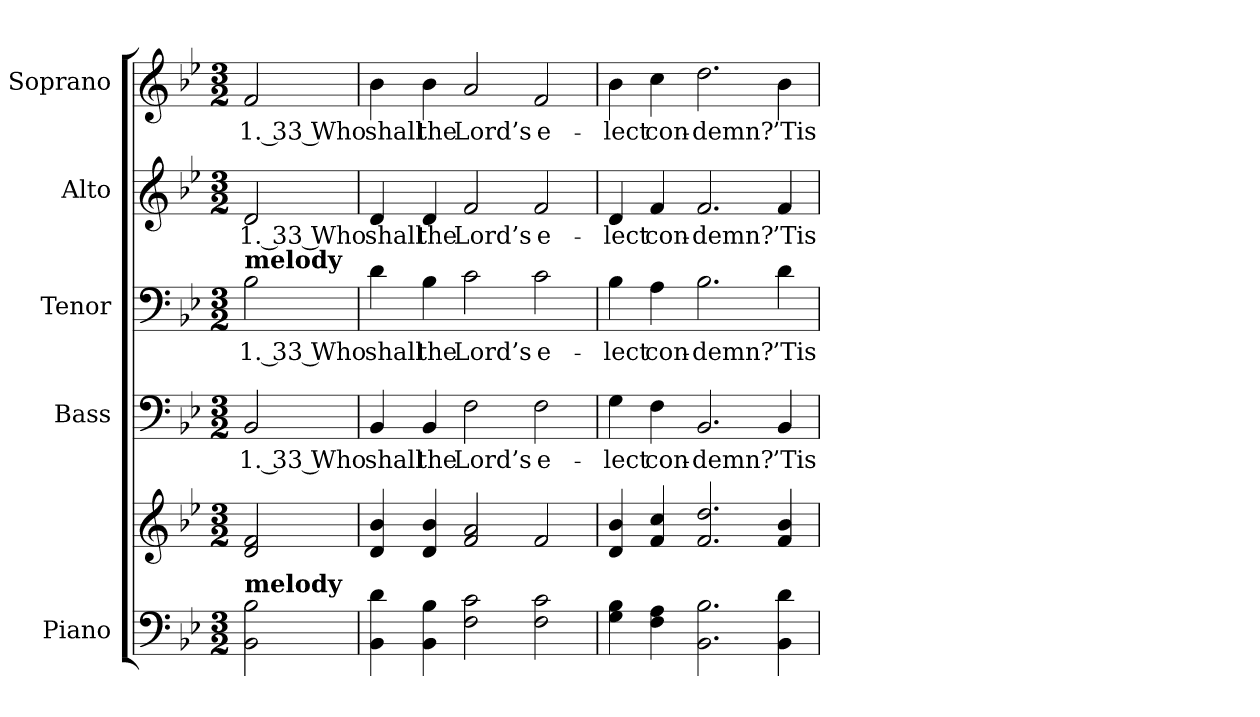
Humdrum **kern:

**kern	**kern	**kern	**text	**kern	**text	**kern	**text	**kern	**text
*part5	*part5	*part4	*part4	*part3	*part3	*part2	*part2	*part1	*part1
*staff6	*staff5	*staff4	*staff4	*staff3	*staff3	*staff2	*staff2	*staff1	*staff1
*I"Piano	*	*I"Bass	*	*I"Tenor	*	*I"Alto	*	*I"Soprano	*
*I'Pno.	*	*I'B.	*	*I'T.	*	*I'A.	*	*I'S.	*
!!LO:PB:g=z
*clefF4	*clefG2	*clefF4	*	*clefF4	*	*clefG2	*	*clefG2	*
*k[b-e-]	*k[b-e-]	*k[b-e-]	*	*k[b-e-]	*	*k[b-e-]	*	*k[b-e-]	*
*g:	*g:	*g:	*	*g:	*	*g:	*	*g:	*
*M3/2	*M3/2	*M3/2	*	*M3/2	*	*M3/2	*	*M3/2	*
*MM170	*MM170	*MM170	*	*MM170	*	*MM170	*	*MM170	*
=1	=1	=1	=1	=1	=1	=1	=1	=1	=1
!	!	!	!LO:LY:b:color=#000000	!	!	!	!	!	!
!	!	!	!	!	!LO:LY:b:color=#000000	!	!	!	!
!	!	!	!	!	!	!	!LO:LY:b:color=#000000	!	!
!	!	!	!	!LO:TX:a:B:t=melody	!	!	!	!	!
!LO:TX:a:B:t=melody	!	!	!	!	!	!	!	!	!
!	!	!	!	!	!	!	!	!	!LO:LY:b:color=#000000
2BB-i\ 2B-i	2di/ 2fi	2BB-i/	1. 33 Who	2B-i\	1. 33 Who	2di/	1. 33 Who	2fi/	1. 33 Who
=2	=2	=2	=2	=2	=2	=2	=2	=2	=2
!	!	!	!LO:LY:b:color=#000000	!	!	!	!	!	!
!	!	!	!	!	!LO:LY:b:color=#000000	!	!	!	!
!	!	!	!	!	!	!	!LO:LY:b:color=#000000	!	!
!	!	!	!	!	!	!	!	!	!LO:LY:b:color=#000000
4BB-i\ 4di	4di/ 4b-i	4BB-i/	shall	4di\	shall	4di/	shall	4b-i\	shall
!	!	!	!LO:LY:b:color=#000000	!	!	!	!	!	!
!	!	!	!	!	!LO:LY:b:color=#000000	!	!	!	!
!	!	!	!	!	!	!	!LO:LY:b:color=#000000	!	!
!	!	!	!	!	!	!	!	!	!LO:LY:b:color=#000000
4BB-i\ 4B-i	4di/ 4b-i	4BB-i/	the	4B-i\	the	4di/	the	4b-i\	the
!	!	!	!LO:LY:b:color=#000000	!	!	!	!	!	!
!	!	!	!	!	!LO:LY:b:color=#000000	!	!	!	!
!	!	!	!	!	!	!	!LO:LY:b:color=#000000	!	!
!	!	!	!	!	!	!	!	!	!LO:LY:b:color=#000000
2Fi\ 2ci	2fi/ 2ai	2Fi\	Lord’s	2ci\	Lord’s	2fi/	Lord’s	2ai/	Lord’s
!	!	!	!LO:LY:b:color=#000000	!	!	!	!	!	!
!	!	!	!	!	!LO:LY:b:color=#000000	!	!	!	!
!	!	!	!	!	!	!	!LO:LY:b:color=#000000	!	!
!	!	!	!	!	!	!	!	!	!LO:LY:b:color=#000000
2Fi\ 2ci	2fi/	2Fi\	e-	2ci\	e-	2fi/	e-	2fi/	e-
=3	=3	=3	=3	=3	=3	=3	=3	=3	=3
!	!	!	!LO:LY:b:color=#000000	!	!	!	!	!	!
!	!	!	!	!	!LO:LY:b:color=#000000	!	!	!	!
!	!	!	!	!	!	!	!LO:LY:b:color=#000000	!	!
!	!	!	!	!	!	!	!	!	!LO:LY:b:color=#000000
4Gi\ 4B-i	4di/ 4b-i	4Gi\	-lect	4B-i\	-lect	4di/	-lect	4b-i\	-lect
!	!	!	!LO:LY:b:color=#000000	!	!	!	!	!	!
!	!	!	!	!	!LO:LY:b:color=#000000	!	!	!	!
!	!	!	!	!	!	!	!LO:LY:b:color=#000000	!	!
!	!	!	!	!	!	!	!	!	!LO:LY:b:color=#000000
4Fi\ 4Ai	4fi/ 4cci	4Fi\	con-	4Ai\	con-	4fi/	con-	4cci\	con-
!	!	!	!LO:LY:b:color=#000000	!	!	!	!	!	!
!	!	!	!	!	!LO:LY:b:color=#000000	!	!	!	!
!	!	!	!	!	!	!	!LO:LY:b:color=#000000	!	!
!	!	!	!	!	!	!	!	!	!LO:LY:b:color=#000000
2.BB-i\ 2.B-i	2.fi/ 2.ddi	2.BB-i/	-demn?	2.B-i\	-demn?	2.fi/	-demn?	2.ddi\	-demn?
!	!	!	!LO:LY:b:color=#000000	!	!	!	!	!	!
!	!	!	!	!	!LO:LY:b:color=#000000	!	!	!	!
!	!	!	!	!	!	!	!LO:LY:b:color=#000000	!	!
!	!	!	!	!	!	!	!	!	!LO:LY:b:color=#000000
4BB-i\ 4di	4fi/ 4b-i	4BB-i/	’Tis	4di\	’Tis	4fi/	’Tis	4b-i\	’Tis
=	=	=	=	=	=	=	=	=	=
*-	*-	*-	*-	*-	*-	*-	*-	*-	*-
